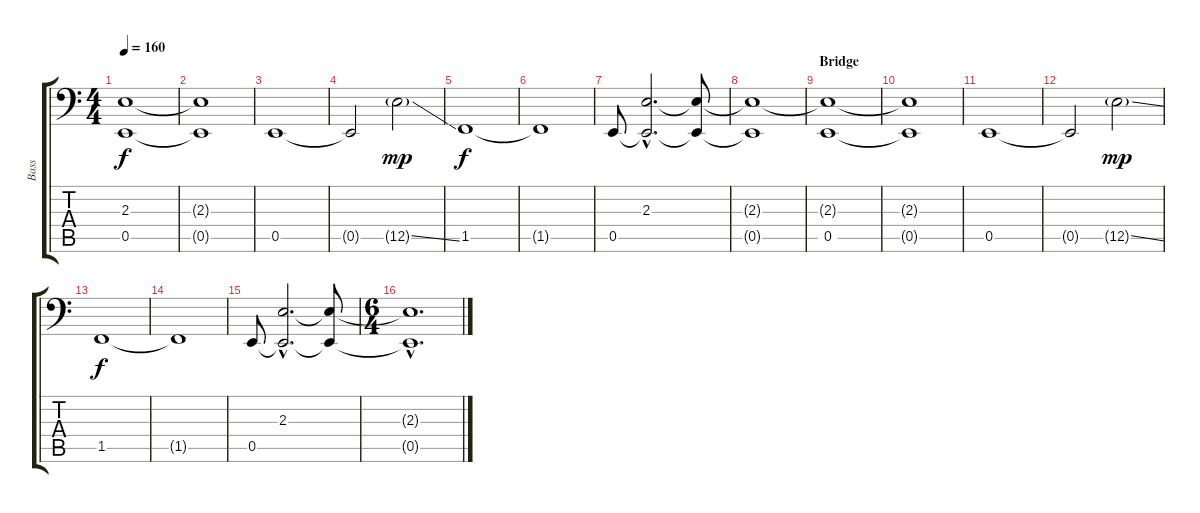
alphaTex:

\track ("Bass" "Bass") {instrument electricbassfinger}
\staff {score tabs}
\tuning (C3 G2 D2 A1 E1 B0) {hide}
\ts (4 4)
\tempo 160
\clef f4
\ks c
(2.3{t} 0.5).1{dy f} |
(2.3{t} 0.5{t}).1 |
0.5.1 |
0.5{t}.2 12.5{ss g}.2{dy mp} |
1.5.1{dy f} |
1.5{t}.1 |
0.5.8 (2.3{hac} 0.5{hac t}).2{d} (2.3{t} 0.5{t}).8 |
(2.3{t} 0.5{t}).1 |
\section ("" "Bridge")
(2.3{t} 0.5).1 |
(2.3{t} 0.5{t}).1 |
0.5.1 |
0.5{t}.2 12.5{ss g}.2{dy mp} |
1.5.1{dy f} |
1.5{t}.1 |
0.5.8 (2.3{hac} 0.5{hac t}).2{d} (2.3{t} 0.5{t}).8 |
\ts (6 4)
(2.3{hac t} 0.5{hac t}).1{d}
